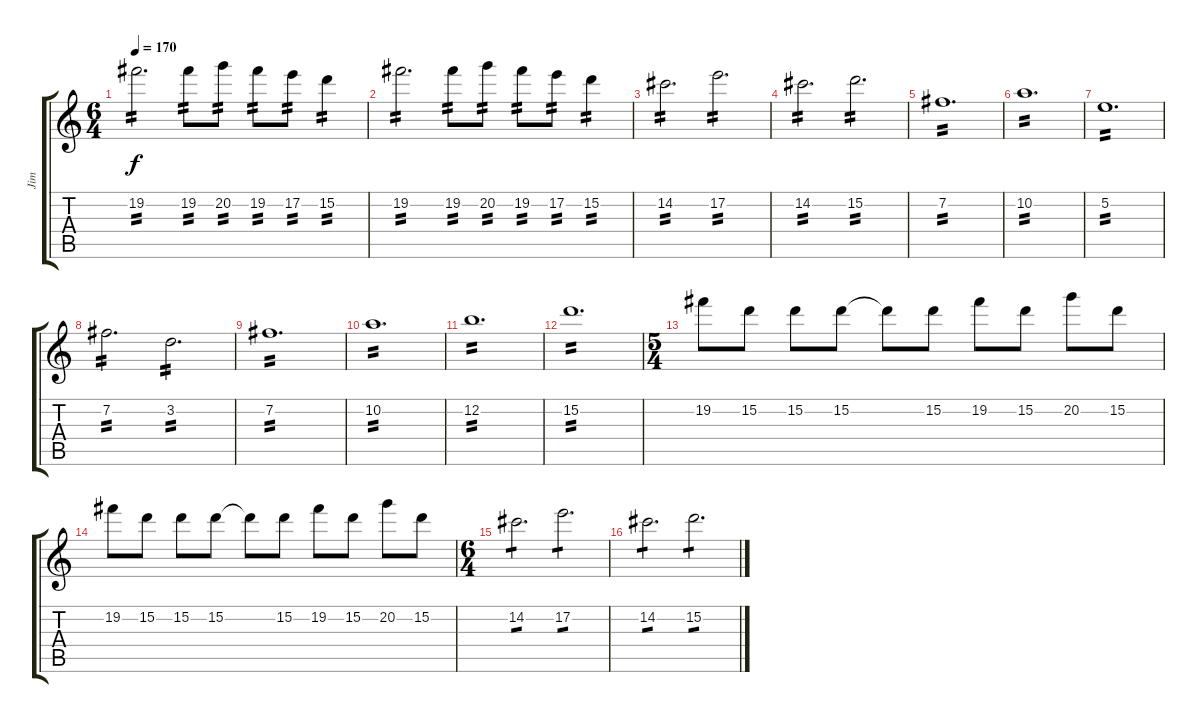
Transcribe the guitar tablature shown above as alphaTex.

\track ("Jim" "Jim") {instrument electricguitarjazz}
\staff {score tabs}
\tuning (E4 B3 G3 D3 A2 D2) {hide}
\ts (6 4)
\tempo 170
\clef g2
\ks c
19.2.2{d tp 2 dy f} 19.2.8{tp 2} 20.2.8{tp 2} 19.2.8{tp 2} 17.2.8{tp 2} 15.2.4{tp 2} |
19.2.2{d tp 2} 19.2.8{tp 2} 20.2.8{tp 2} 19.2.8{tp 2} 17.2.8{tp 2} 15.2.4{tp 2} |
14.2.2{d tp 2} 17.2.2{d tp 2} |
14.2.2{d tp 2} 15.2.2{d tp 2} |
7.2.1{d tp 2} |
10.2.1{d tp 2} |
5.2.1{d tp 2} |
7.2.2{d tp 2} 3.2.2{d tp 2} |
7.2.1{d tp 2} |
10.2.1{d tp 2} |
12.2.1{d tp 2} |
15.2.1{d tp 2} |
\ts (5 4)
19.2.8 15.2.8 15.2.8 15.2.8 15.2{t}.8 15.2.8 19.2.8 15.2.8 20.2.8 15.2.8 |
19.2.8 15.2.8 15.2.8 15.2.8 15.2{t}.8 15.2.8 19.2.8 15.2.8 20.2.8 15.2.8 |
\ts (6 4)
14.2.2{d tp 1} 17.2.2{d tp 1} |
14.2.2{d tp 1} 15.2.2{d tp 1}
